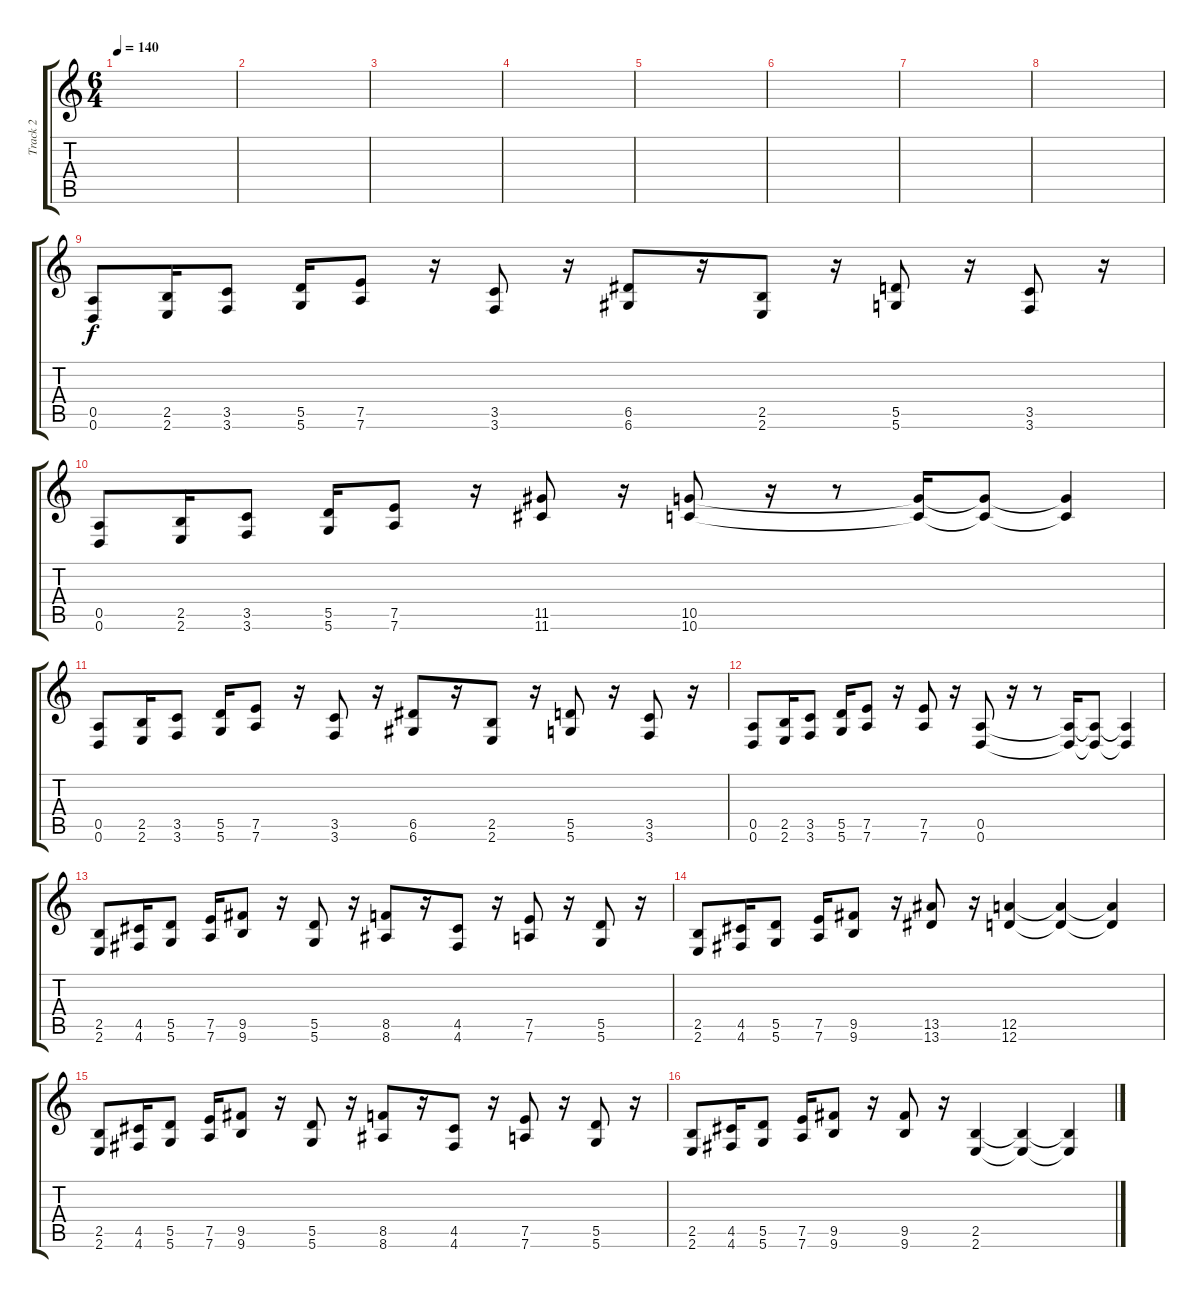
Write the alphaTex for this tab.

\track ("Track 2" "Track 2") {instrument distortionguitar}
\staff {score tabs}
\tuning (E4 B3 G3 D3 A2 D2) {hide}
\ts (6 4)
\tempo 140
\clef g2
\ks c
|
|
|
|
|
|
|
|
(0.5 0.6).8 (2.5 2.6).16 (3.5 3.6).8 (5.5 5.6).16 (7.5 7.6).8 r.16 (3.5 3.6).8 r.16 (6.5 6.6).8 r.16 (2.5 2.6).8 r.16 (5.5 5.6).8 r.16 (3.5 3.6).8 r.16 |
(0.5 0.6).8 (2.5 2.6).16 (3.5 3.6).8 (5.5 5.6).16 (7.5 7.6).8 r.16 (11.5 11.6).8 r.16 (10.5 10.6).8 r.16 r.8 (10.5{t} 10.6{t}).16 (10.5{t} 10.6{t}).8 (10.5{t} 10.6{t}).4 |
(0.5 0.6).8 (2.5 2.6).16 (3.5 3.6).8 (5.5 5.6).16 (7.5 7.6).8 r.16 (3.5 3.6).8 r.16 (6.5 6.6).8 r.16 (2.5 2.6).8 r.16 (5.5 5.6).8 r.16 (3.5 3.6).8 r.16 |
(0.5 0.6).8 (2.5 2.6).16 (3.5 3.6).8 (5.5 5.6).16 (7.5 7.6).8 r.16 (7.5 7.6).8 r.16 (0.5 0.6).8 r.16 r.8 (0.5{t} 0.6{t}).16 (0.5{t} 0.6{t}).8 (0.5{t} 0.6{t}).4 |
(2.5 2.6).8 (4.5 4.6).16 (5.5 5.6).8 (7.5 7.6).16 (9.5 9.6).8 r.16 (5.5 5.6).8 r.16 (8.5 8.6).8 r.16 (4.5 4.6).8 r.16 (7.5 7.6).8 r.16 (5.5 5.6).8 r.16 |
(2.5 2.6).8 (4.5 4.6).16 (5.5 5.6).8 (7.5 7.6).16 (9.5 9.6).8 r.16 (13.5 13.6).8 r.16 (12.5 12.6).4 (12.5{t} 12.6{t}).4 (12.5{t} 12.6{t}).4 |
(2.5 2.6).8 (4.5 4.6).16 (5.5 5.6).8 (7.5 7.6).16 (9.5 9.6).8 r.16 (5.5 5.6).8 r.16 (8.5 8.6).8 r.16 (4.5 4.6).8 r.16 (7.5 7.6).8 r.16 (5.5 5.6).8 r.16 |
(2.5 2.6).8 (4.5 4.6).16 (5.5 5.6).8 (7.5 7.6).16 (9.5 9.6).8 r.16 (9.5 9.6).8 r.16 (2.5 2.6).4 (2.5{t} 2.6{t}).4 (2.5{t} 2.6{t}).4
